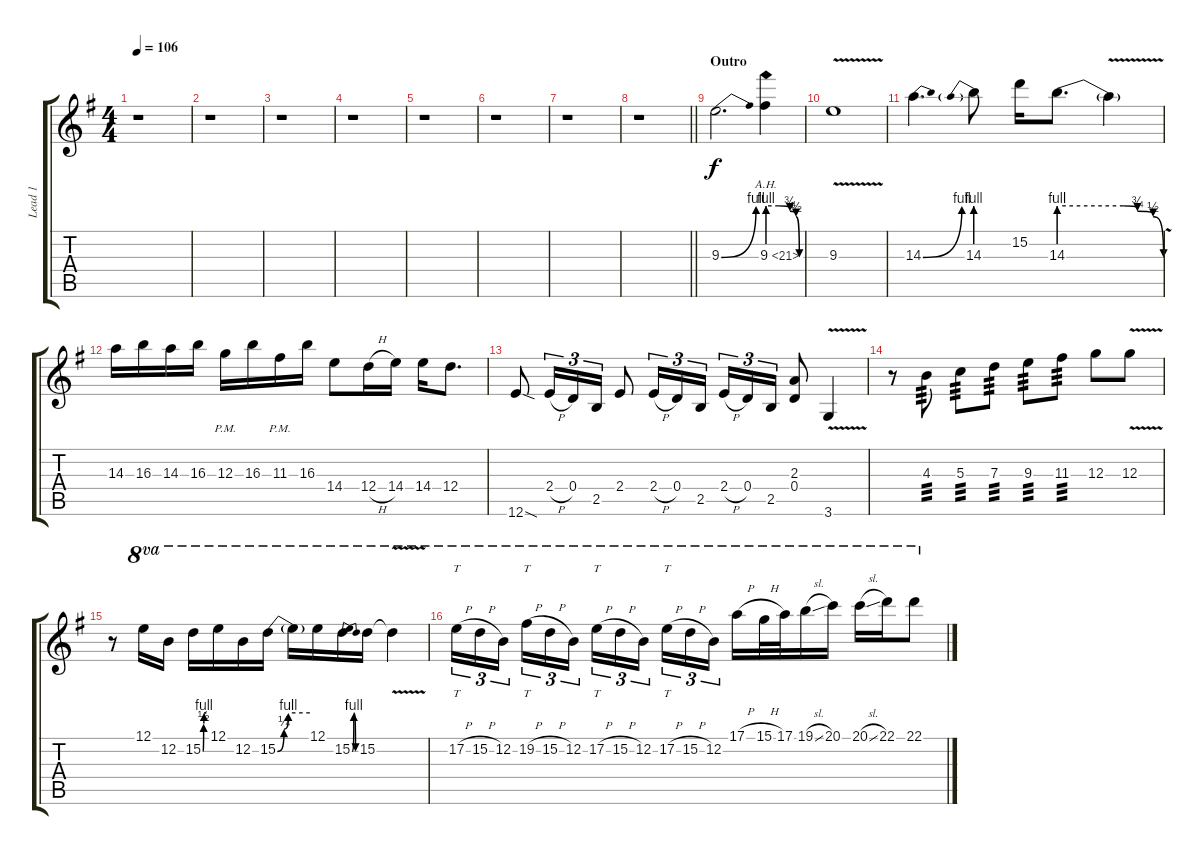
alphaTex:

\track ("Lead 1" "Lead 1") {instrument distortionguitar}
\staff {score tabs}
\tuning (E4 B3 G3 D3 A2 E2) {hide}
\ts (4 4)
\tempo 106
\clef g2
\ks g
r.1{dy f} |
r.1 |
r.1 |
r.1 |
r.1 |
r.1 |
r.1 |
\barLineRight lightlight
r.1 |
\section ("" "Outro")
9.3{be (bend 0 0 60 4)}.2{d} 9.3{be (custom 0 4 20 4 40 3 51 2 57 0 60 0) ah 12}.4 |
9.3{v}.1 |
14.3{be (bend 0 0 60 4)}.4{d} 14.3{be (prebend 0 4 60 4)}.8 15.2.16 14.3{be (custom 0 4 37 4 45 3 54 2 60 0)}.8{d} 14.3{v t}.4 |
14.3.16 16.3.16 14.3.16 16.3.16 12.3{pm}.16 16.3.16 11.3{pm}.16 16.3.16 14.4.8 12.4{h}.16 14.4.16 14.4.16 12.4.8{d} |
12.6{sod}.8 2.4{h}.16{tu (3 2)} 0.4.16{tu (3 2)} 2.5.16{tu (3 2)} 2.4.8 2.4{h}.16{tu (3 2)} 0.4.16{tu (3 2)} 2.5.16{tu (3 2)} 2.4{h}.16{tu (3 2)} 0.4.16{tu (3 2)} 2.5.16{tu (3 2)} (2.3 0.4).8 3.6{v}.4 |
r.8 4.3.8{tp 3} 5.3.8{tp 3} 7.3.8{tp 3} 9.3.8{tp 3} 11.3.8{tp 3} 12.3.8 12.3{v}.8 |
r.8 12.1.16{ot 8va} 12.2.16{ot 8va} 15.2{be (custom 0 0 13 2 19 4 60 4)}.16{ot 8va} 12.1.16{ot 8va} 12.2.16{ot 8va} 15.2{be (custom 0 0 12 1 20 4 60 4)}.16{ot 8va} 15.2{t}.16{ot 8va} 12.1.16{ot 8va} 15.2{be (bendrelease 0 0 18 4 57 4 60 0)}.16{ot 8va} 15.2.16{ot 8va} 15.2{v t}.4{ot 8va} |
17.2{h}.16{tt tu (3 2) ot 8va} 15.2{h}.16{tu (3 2) ot 8va} 12.2.16{tu (3 2) ot 8va beam splitsecondary} 19.2{h}.16{tt tu (3 2) ot 8va} 15.2{h}.16{tu (3 2) ot 8va} 12.2.16{tu (3 2) ot 8va} 17.2{h}.16{tt tu (3 2) ot 8va} 15.2{h}.16{tu (3 2) ot 8va} 12.2.16{tu (3 2) ot 8va beam splitsecondary} 17.2{h}.16{tt tu (3 2) ot 8va} 15.2{h}.16{tu (3 2) ot 8va} 12.2.16{tu (3 2) ot 8va} 17.1{h}.16{ot 8va} 15.1{h}.32{ot 8va} 17.1.32{ot 8va} 19.1{sl}.16{ot 8va} 20.1.16{ot 8va} 20.1{sl}.16{ot 8va} 22.1.16{ot 8va} 22.1.8{ot 8va}
